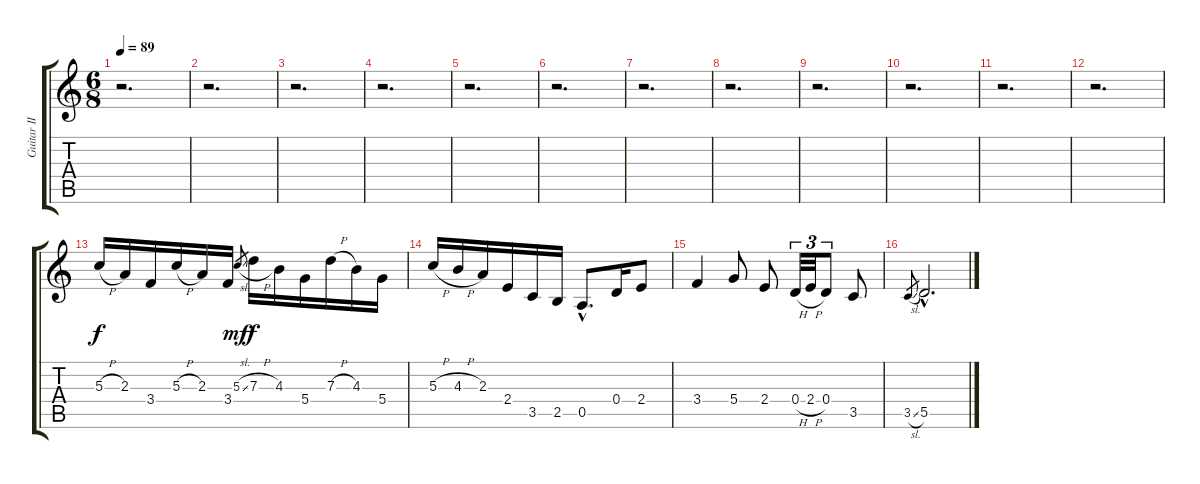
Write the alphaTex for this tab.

\track ("Guitar II" "Guitar II") {instrument acousticguitarsteel}
\staff {score tabs}
\tuning (E4 B3 G3 D3 A2 E2) {hide}
\ts (6 8)
\tempo 89
\clef g2
\ks c
r.2{d dy f} |
r.2{d} |
r.2{d} |
r.2{d} |
r.2{d} |
r.2{d} |
r.2{d} |
r.2{d} |
r.2{d} |
r.2{d} |
r.2{d} |
r.2{d} |
5.3{h}.16 2.3.16 3.4.16 5.3{h}.16 2.3.16 3.4.16 5.3{sl}.8{gr dy mf} 7.3{h}.16{dy f} 4.3.16 5.4.16 7.3{h}.16 4.3.16 5.4.16 |
5.3{h}.16 4.3{h}.16 2.3.16 2.4.16 3.5.16 2.5.16 0.5{hac}.8{d} 0.4.16 2.4.8 |
3.4.4 5.4.8 2.4.8 0.4{h}.32{tu (3 2)} 2.4{h}.32{tu (3 2)} 0.4.8{tu (3 2)} 3.5.8 |
3.5{sl}.8{gr} 5.5{hac}.2{d}
